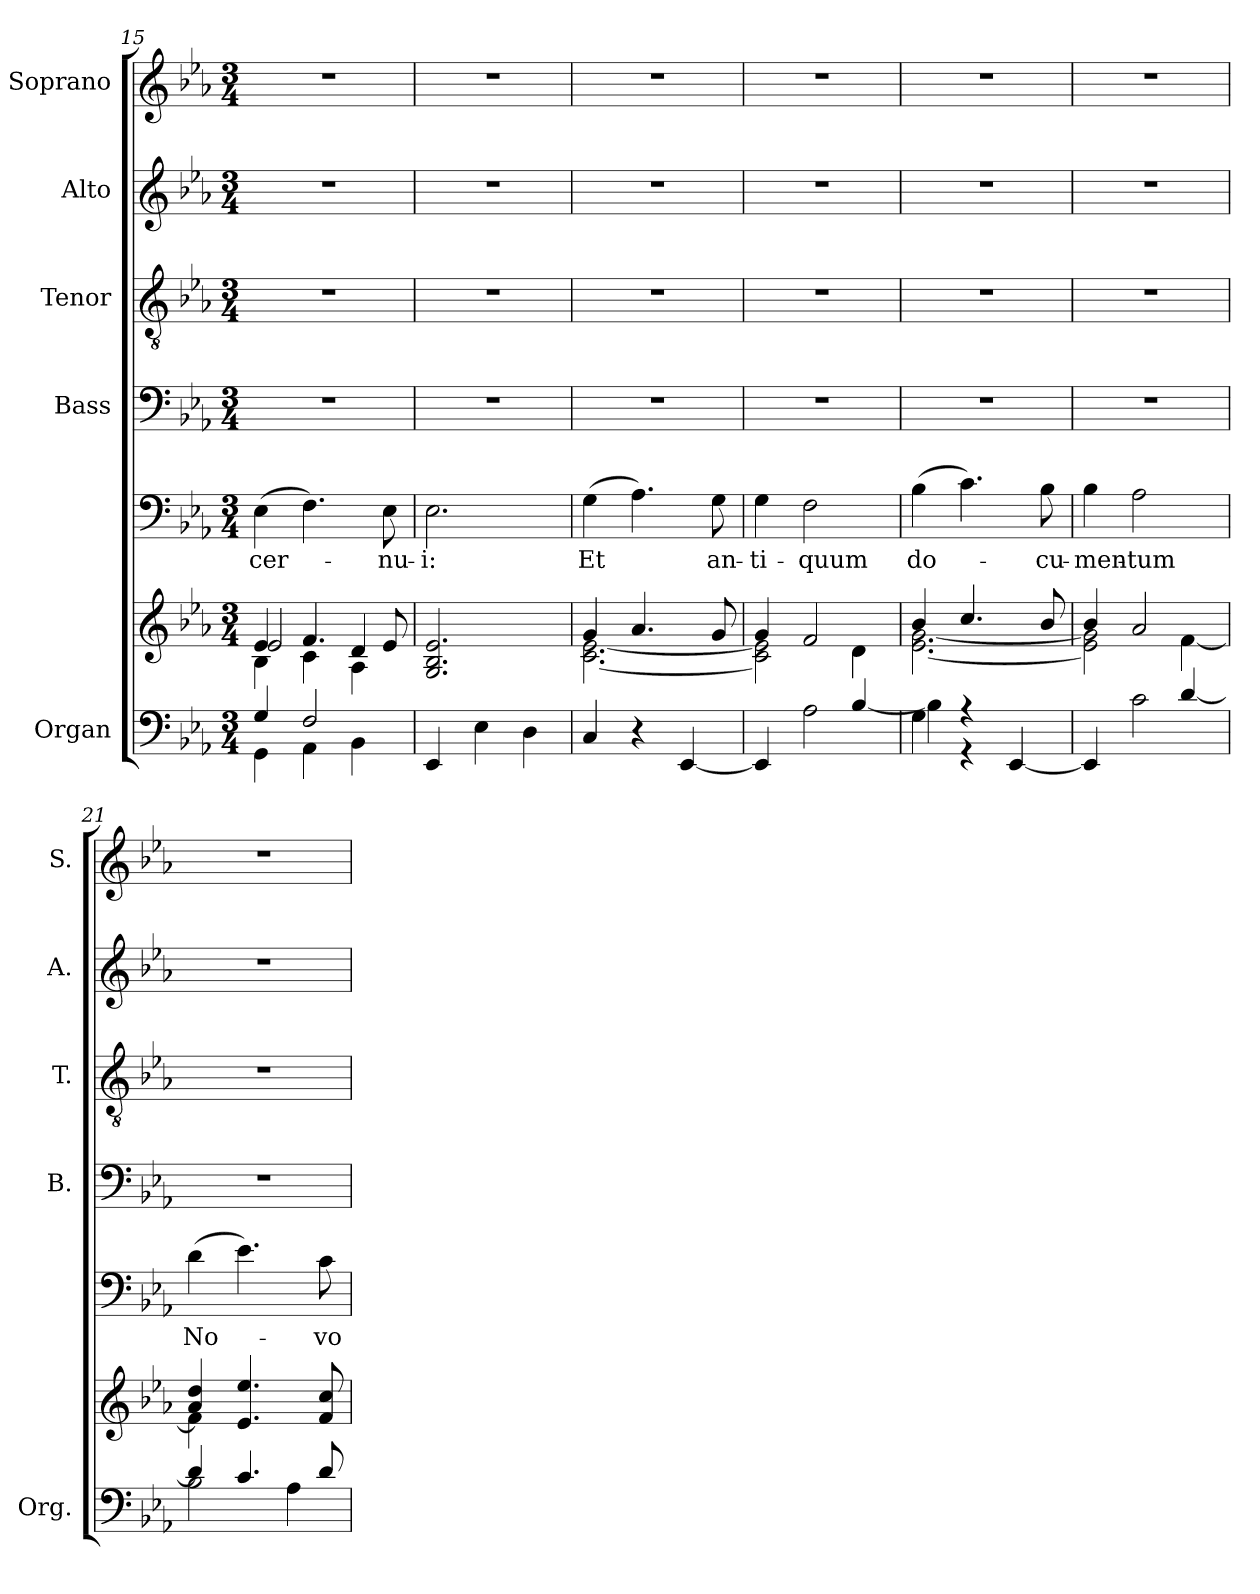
**kern	**kern	**kern	**text	**kern	**kern	**kern	**kern
*part6	*part6	*part5	*part5	*part4	*part3	*part2	*part1
*staff7	*staff6	*staff5	*staff5	*staff4	*staff3	*staff2	*staff1
*I"Organ	*	*	*	*I"Bass	*I"Tenor	*I"Alto	*I"Soprano
*I'Org.	*	*	*	*I'B.	*I'T.	*I'A.	*I'S.
!!LO:LB:g=z
*clefF4	*clefG2	*clefF4	*	*clefF4	*clefGv2	*clefG2	*clefG2
*	*	*	*	*	*ITrd7c12	*	*
*k[b-e-a-]	*k[b-e-a-]	*k[b-e-a-]	*	*k[b-e-a-]	*k[b-e-a-]	*k[b-e-a-]	*k[b-e-a-]
*E-:	*E-:	*E-:	*	*E-:	*E-:	*E-:	*E-:
*M3/4	*M3/4	*M3/4	*	*M3/4	*M3/4	*M3/4	*M3/4
=15	=15	=15	=15	=15	=15	=15	=15
*^	*^	*	*	*	*	*	*
*	*	*	*^	*	*	*	*	*	*
*	*	*	*	*^	*	*	*	*	*	*
!	!	!	!	!	!	!	!LO:LY:b:color=#000000	!LO:N:vis=1	!LO:N:vis=1	!LO:N:vis=1	!LO:N:vis=1
4GGi\	4Gi/	4e-i/	2e-i/	4B-i\	2ryy	(4E-i\	cer-	2.r	2.r	2.r	2.r
4AA-i\	2Fi/	4.fi/	.	4ci\	.	4.Fi\)	.	.	.	.	.
4BB-i\	.	.	4ryy	4A-i\	4di/	.	.	.	.	.	.
!	!	!	!	!	!	!	!LO:LY:b:color=#000000	!	!	!	!
.	.	8e-i/	.	.	.	8E-i\	-nu-	.	.	.	.
*v	*v	*	*	*	*	*	*	*	*	*	*
*	*v	*v	*v	*v	*	*	*	*	*	*
=16	=16	=16	=16	=16	=16	=16	=16
!	!	!	!LO:LY:b:color=#000000	!LO:N:vis=1	!LO:N:vis=1	!LO:N:vis=1	!LO:N:vis=1
4EE-i/	2.Gi/ 2.B-i 2.e-i	2.E-i\	-i:	2.r	2.r	2.r	2.r
4E-i\	.	.	.	.	.	.	.
4Di\	.	.	.	.	.	.	.
=17	=17	=17	=17	=17	=17	=17	=17
*	*^	*	*	*	*	*	*
!	!	!	!	!LO:LY:b:color=#000000	!LO:N:vis=1	!LO:N:vis=1	!LO:N:vis=1	!LO:N:vis=1
4Ci/	4gi/	[<2.ci\ [<2.e-i	(4Gi\	Et	2.r	2.r	2.r	2.r
4r	4.a-i/	.	4.A-i\)	.	.	.	.	.
[<4EE-i/	.	.	.	.	.	.	.	.
!	!	!	!	!LO:LY:b:color=#000000	!	!	!	!
.	8gi/	.	8Gi\	an-	.	.	.	.
=18	=18	=18	=18	=18	=18	=18	=18	=18
*^	*	*	*	*	*	*	*	*
!	!	!	!	!	!LO:LY:b:color=#000000	!LO:N:vis=1	!LO:N:vis=1	!LO:N:vis=1	!LO:N:vis=1
4EE-i/]	2ryy	4gi/	2ci\] 2e-i]	4Gi\	-ti-	2.r	2.r	2.r	2.r
!	!	!	!	!	!LO:LY:b:color=#000000	!	!	!	!
2A-i\	.	2fi/	.	2Fi\	-quum	.	.	.	.
.	[>4B-i/	.	4di\	.	.	.	.	.	.
=19	=19	=19	=19	=19	=19	=19	=19	=19	=19
!	!	!	!	!	!LO:LY:b:color=#000000	!LO:N:vis=1	!LO:N:vis=1	!LO:N:vis=1	!LO:N:vis=1
4Gi\	4B-i\]	4b-i/	[<2.e-i\ [<2.gi	(4B-i\	do-	2.r	2.r	2.r	2.r
4r	4r	4.cci/	.	4.ci\)	.	.	.	.	.
[<4EE-i/	4ryy	.	.	.	.	.	.	.	.
!	!	!	!	!	!LO:LY:b:color=#000000	!	!	!	!
.	.	8b-i/	.	8B-i\	-cu-	.	.	.	.
=20	=20	=20	=20	=20	=20	=20	=20	=20	=20
!	!	!	!	!	!LO:LY:b:color=#000000	!LO:N:vis=1	!LO:N:vis=1	!LO:N:vis=1	!LO:N:vis=1
4EE-i/]	2ryy	4b-i/	2e-i\] 2gi]	4B-i\	-men-	2.r	2.r	2.r	2.r
!	!	!	!	!	!LO:LY:b:color=#000000	!	!	!	!
2ci\	.	2a-i/	.	2A-i\	-tum	.	.	.	.
.	[>4di/	.	[<4fi\	.	.	.	.	.	.
!!LO:LB:g=z
=21	=21	=21	=21	=21	=21	=21	=21	=21	=21
!	!	!	!	!	!LO:LY:b:color=#000000	!LO:N:vis=1	!LO:N:vis=1	!LO:N:vis=1	!LO:N:vis=1
2B-i\	4di/]	4a-i/ 4ddi	4fi\]	(4di\	No-	2.r	2.r	2.r	2.r
.	4.ci/	4.e-i/ 4.ee-i	4ryy	4.e-i\)	.	.	.	.	.
4A-i\	.	.	4ryy	.	.	.	.	.	.
!	!	!	!	!	!LO:LY:b:color=#000000	!	!	!	!
.	8di/	8fi/ 8cci	.	8ci\	-vo	.	.	.	.
*v	*v	*	*	*	*	*	*	*	*
*	*v	*v	*	*	*	*	*	*
=	=	=	=	=	=	=	=
*-	*-	*-	*-	*-	*-	*-	*-
